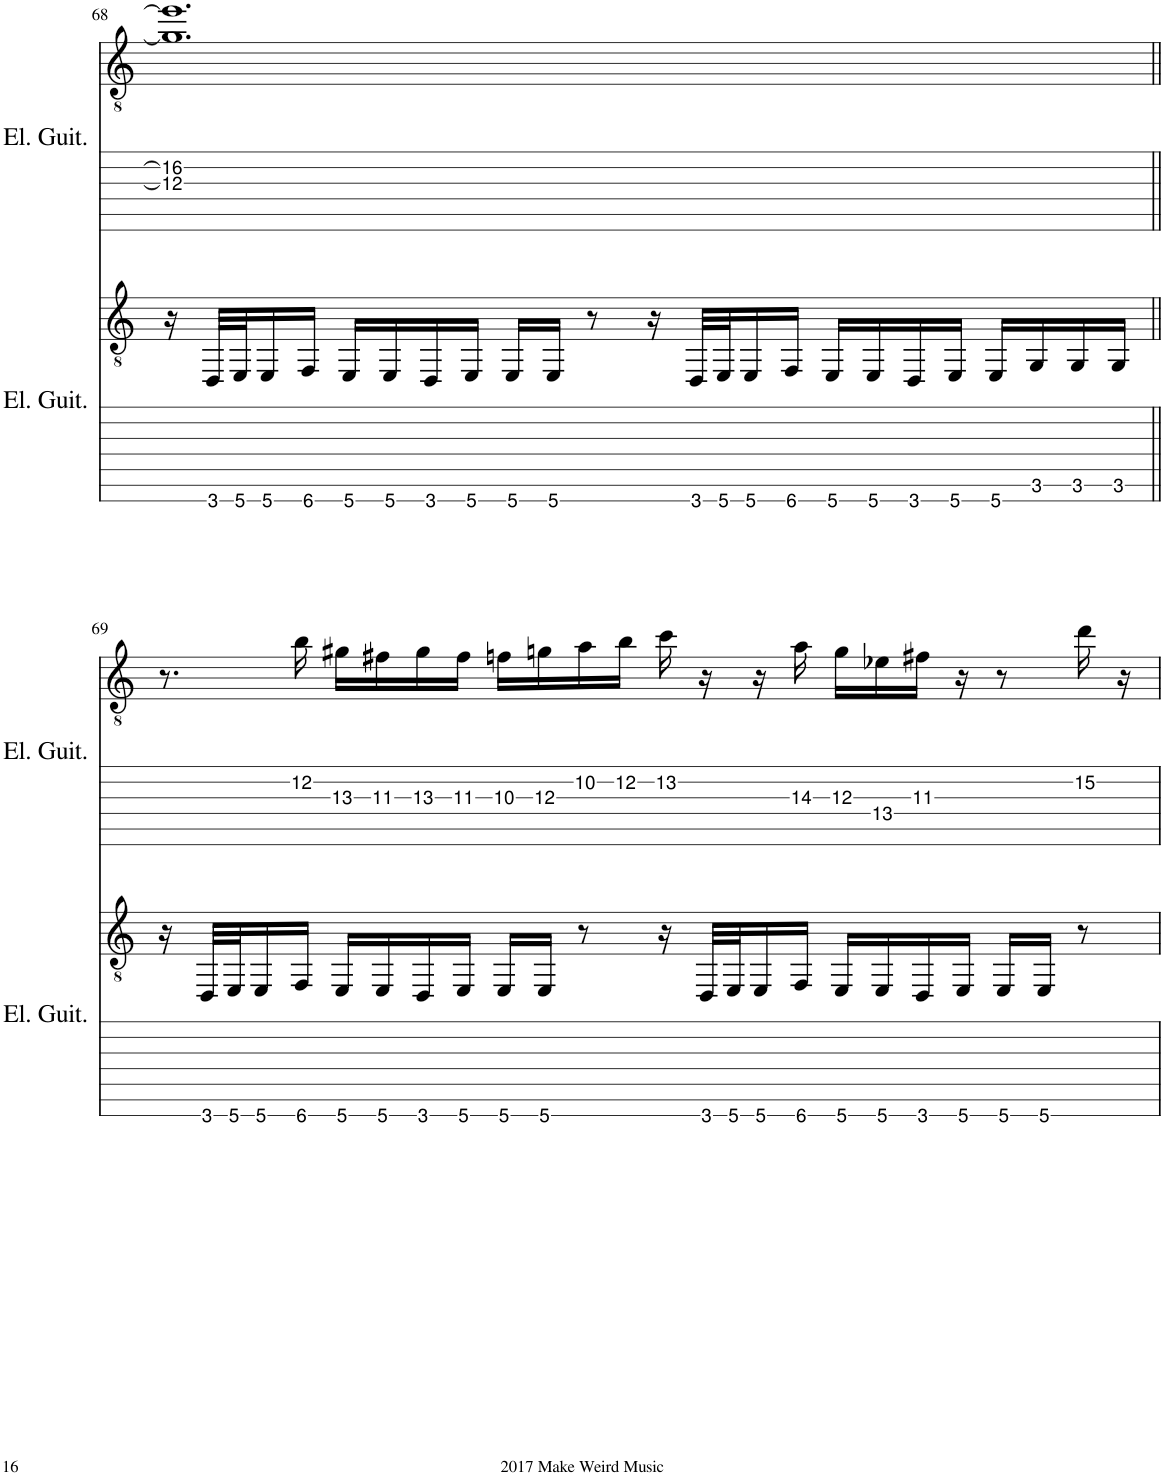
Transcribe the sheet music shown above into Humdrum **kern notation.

**kern	**kern	**kern	**kern
*part2	*part2	*part1	*part1
*staff4	*staff3	*staff2	*staff1
*I"Electric Guitar	*	*I"Electric Guitar	*
*I'El. Guit.	*	*I'El. Guit.	*
!!LO:PB:g=z
*	*clefGv2	*	*clefGv2
*k[]	*k[]	*k[]	*k[]
*M6/4	*M6/4	*M6/4	*M6/4
=68	=68	=68	=68
16r	16r	1.g] 1.ee-]	1.g] 1.ee-]
32DDLLL	32DD/LLL	.	.
32EEJ	32EE/J	.	.
16EE	16EE/	.	.
16FF	16FF/JJ	.	.
16EE	16EE/LL	.	.
16EE	16EE/	.	.
16DD	16DD/	.	.
16EE	16EE/JJ	.	.
16EE	16EE/LL	.	.
16EEJJ	16EE/JJ	.	.
8r	8r	.	.
16r	16r	.	.
32DDLLL	32DD/LLL	.	.
32EEJ	32EE/J	.	.
16EE	16EE/	.	.
16FF	16FF/JJ	.	.
16EE	16EE/LL	.	.
16EE	16EE/	.	.
16DD	16DD/	.	.
16EE	16EE/JJ	.	.
16EE	16EE/LL	.	.
16GG	16GG/	.	.
16GG	16GG/	.	.
16GGJJ	16GG/JJ	.	.
!!LO:LB:g=z
=69||	=69||	=69||	=69||
16r	16r	8.r	8.r
32DDLLL	32DD/LLL	.	.
32EEJ	32EE/J	.	.
16EE	16EE/	.	.
16FF	16FF/JJ	16bLL	16b\
16EE	16EE/LL	16g#	16g#X\LL
16EE	16EE/	16f#	16f#X\
16DD	16DD/	16g#	16g#\
16EE	16EE/JJ	16f#	16f#\JJ
16EE	16EE/LL	16f	16fn\LL
16EEJJ	16EE/JJ	16g	16gn\
8r	8r	16a	16a\
.	.	16bJJ	16b\JJ
16r	16r	16cc	16cc\
32DDLLL	32DD/LLL	16r	16r
32EEJ	32EE/J	.	.
16EE	16EE/	16r	16r
16FF	16FF/JJ	16aLL	16a\
16EE	16EE/LL	16g	16g\LL
16EE	16EE/	16e-	16e-X\
16DD	16DD/	16f#JJ	16f#X\JJ
16EE	16EE/JJ	16r	16r
16EE	16EE/LL	8r	8r
16EEJJ	16EE/JJ	.	.
8r	8r	16dd	16dd\
.	.	16r	16r
=	=	=	=
*-	*-	*-	*-
